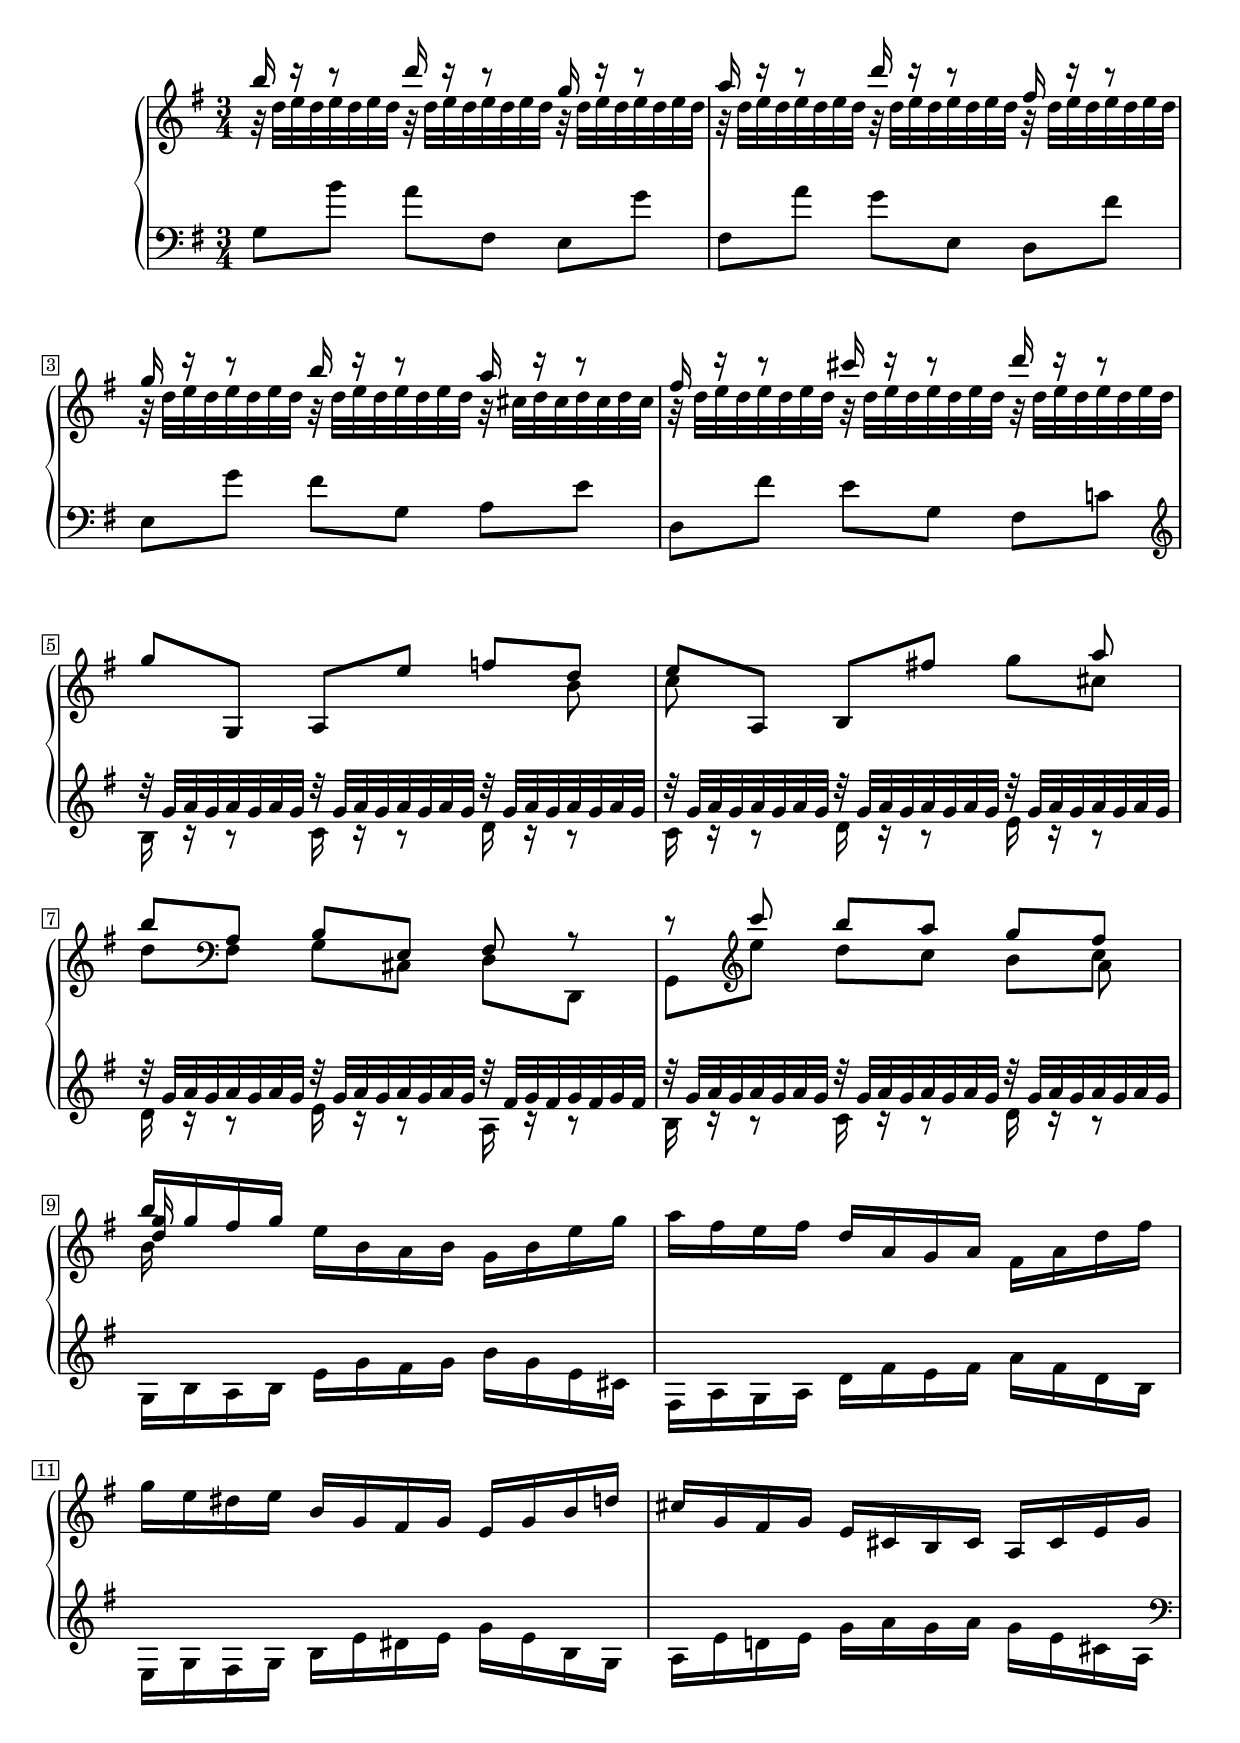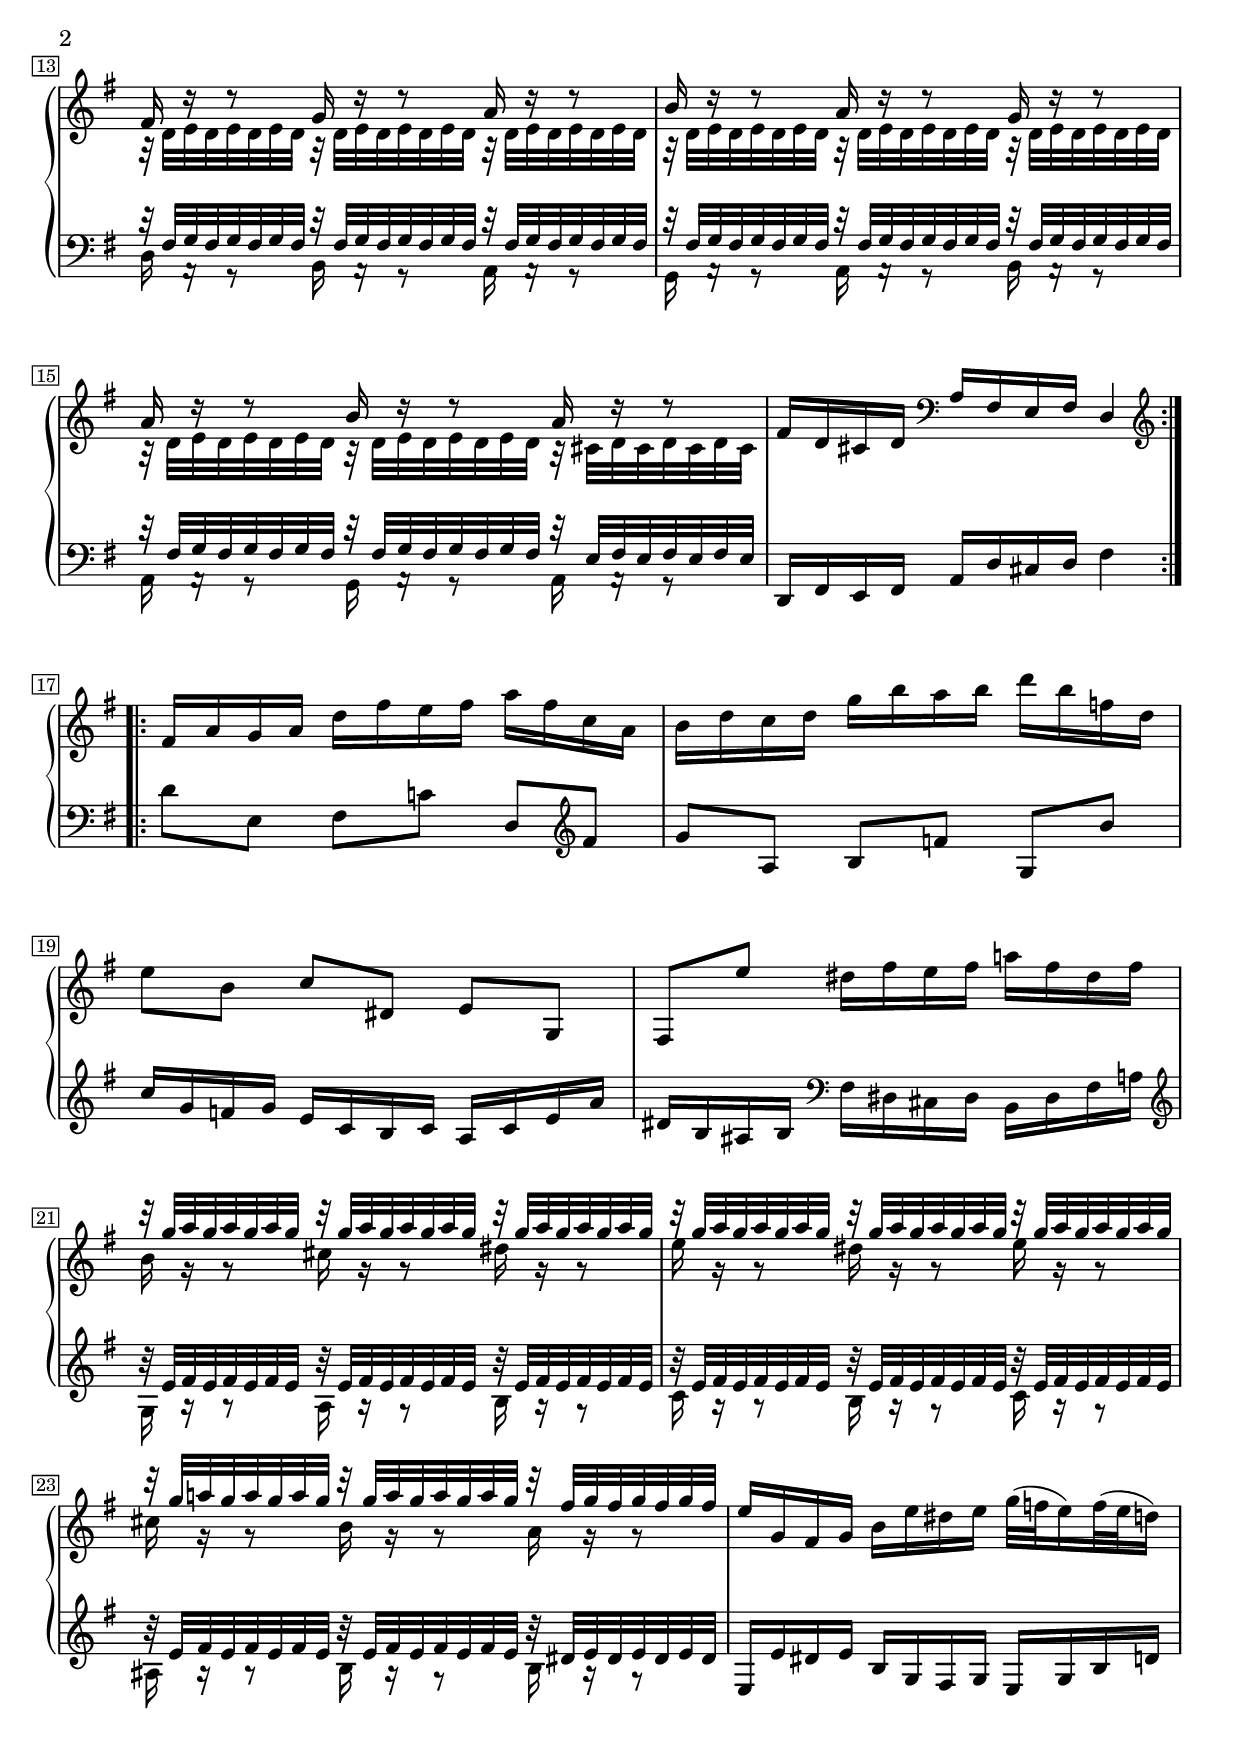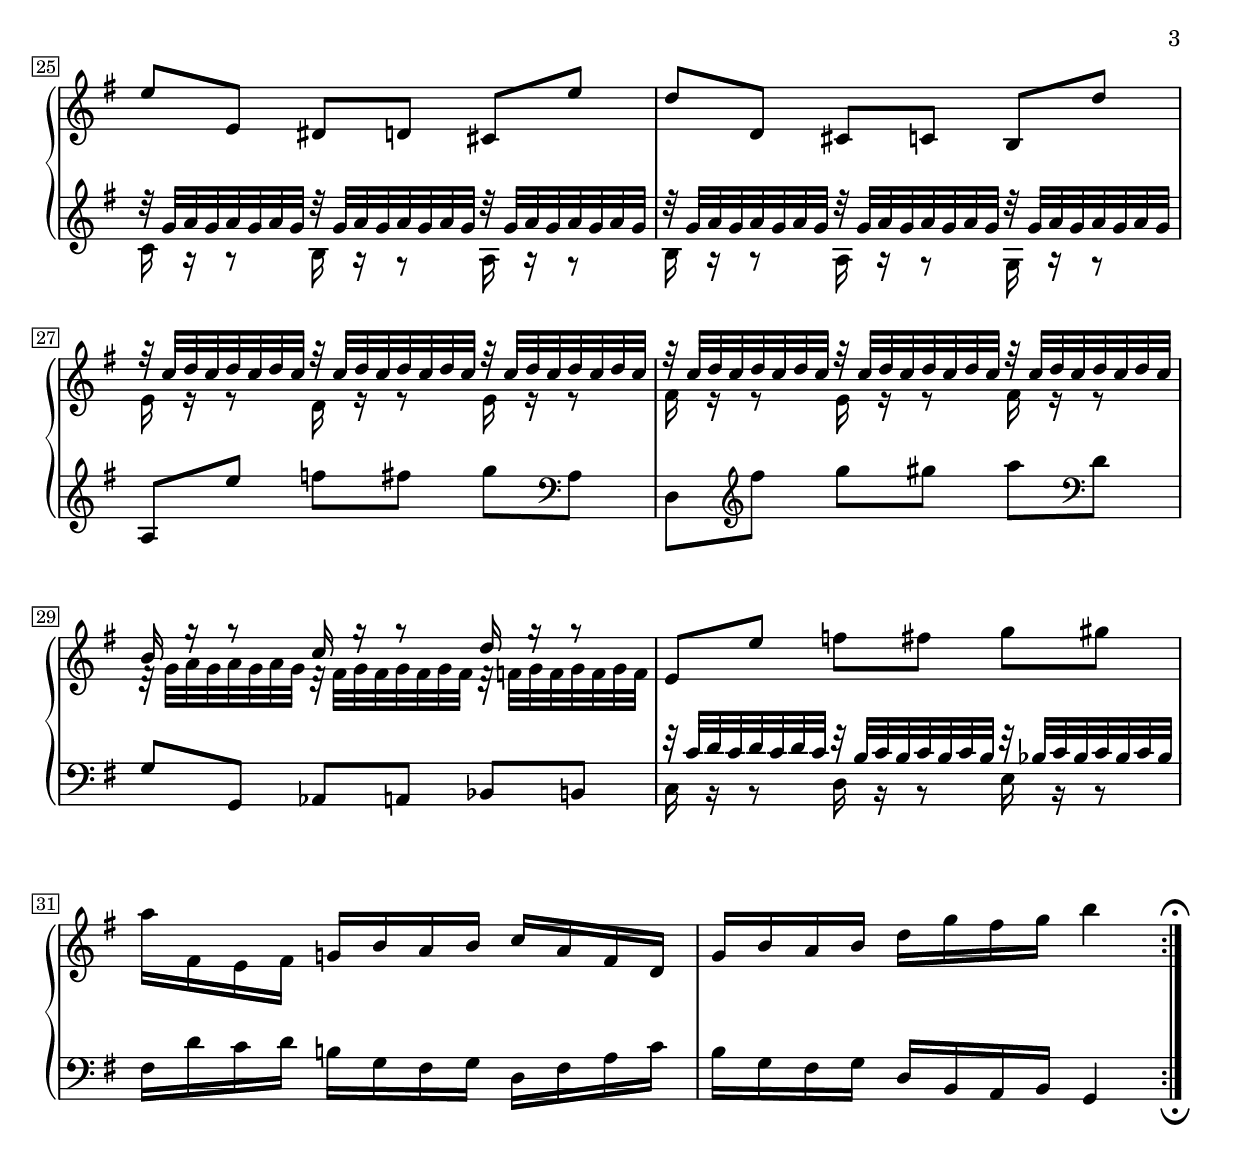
Global = {
  \key g \major
  \time 3/4
  \include "../global.ly"
}

Sopran = \context Voice = "one" \relative c'' {
  \voiceOne
  \label #'VariatioXXVIII
  \override MultiMeasureRest.staff-position = #0
  \override Rest.staff-position = #0
  \repeat volta 2 {
  %1
  | b'16 d\rest c8\rest d16 d\rest c8\rest g16 d'\rest c8\rest
  | a16 d\rest c8\rest d16 d\rest c8\rest fis,16 d'\rest c8\rest
  | g16 d'\rest c8\rest b16 d\rest c8\rest a16 d\rest c8\rest
  | fis,16 d'\rest c8\rest cis16 d\rest c8\rest d16 d\rest c8\rest
  %5
  | g[ g,,] a[ e''] f[ d]
  | e[ a,,] b[ fis''] s a
  | b[ \clef "bass" a,,] b[ e,] fis a\rest
  | d\rest \clef "treble" c'' b[ a]
    << { g fis } \\ { s \once\override NoteColumn.force-hshift = #0.5 a, } >>
  | << {
      \override Beam.positions = #'(7.2 . 6)
      b'16[ g fis g ]
    } \\ {
      \stemUp \once\override NoteColumn.force-hshift = #0.8 <d g>16 s8.
    } >>
    \stemNeutral e16[ b a b] g[ b e g]
  %10
  | a[ fis e fis] d[ a g a] fis[ a d fis]
  | g[ e dis e] b[ g fis g] e[ g b d]
  | cis[ g fis g] e[ cis b cis] a[ cis e g]
  | \stemUp fis16 d'\rest d8\rest g,16 d'\rest d8\rest a16 d\rest d8\rest
  | b16 d\rest d8\rest a16 d\rest d8\rest g,16 d'\rest d8\rest
  %15
  | a16 d\rest d8\rest b16 d\rest d8\rest a16 d\rest d8\rest
  | fis,16[ d cis d] \clef "bass" a[ fis e fis] d4 \clef "treble"
  }
  \break
  \repeat volta 2 {
  | \stemNeutral fis'16[ a g a] d[ fis e fis] a[ fis c a]
  | b[ d c d] g[ b a b] d[ b f d]
  | e8[ b] c[ dis,] e[ g,]
  %20
  | fis[ e''] dis16[ fis e fis] a[ fis dis fis]
  | \stemUp
    \repeat unfold 3 { c'32\rest g[ a g a g a g] }
  | \repeat unfold 3 { c32\rest g[ a g a g a g] }
  | \repeat unfold 2 { c32\rest g[ a g a g a g] } c32\rest fis,[ g fis g fis g fis]
  | \stemNeutral
    e16[ g, fis g] b[ e dis e] g32[ (f e16) f32( e d16)]
  %25
  | e8[ e,] dis[ d] cis[ e']
  | d[ d,] cis[ c] b[ d']
  | \stemUp
    \repeat unfold 3 { f32\rest c[ d c d c d c] }
  | \repeat unfold 3 { f32\rest c[ d c d c d c] }
  | b16 g'\rest g8\rest c,16 g'\rest g8\rest d16 g\rest g8\rest
  %30
  | \stemNeutral e,[ e'] f[ fis] g[ gis]
  | a16[ fis, e fis] g![ b a b] c[ a fis d]
  | g[ b a b] d[ g fis g] b4
    \override Score.TextMark.self-alignment-X = #CENTER
    \textEndMark \markup { \musicglyph "scripts.ufermata" }
  }
  \fine
}

Alto = \context Voice = "two" \relative c' {
  \voiceTwo
  \override MultiMeasureRest.staff-position = #-4
  \override Rest.staff-position = #0
  \repeat volta 2 {
  %1
  | \repeat unfold 3 { g'32\rest d'[ e d e d e d] }
  | \repeat unfold 3 { g,\rest d'[ e d e d e d] }
  | \repeat unfold 2 { g,\rest d'[ e d e d e d] } g,\rest cis[ d cis d cis d cis]
  | \repeat unfold 3 { g\rest d'[ e d e d e d] }
  %5
  | s2 s8 b
  | c s4. g'8[ cis,]
  | d \clef "bass" fis,, g[ cis,] d[ d,]
  | g[ e'''] d[ c] b[ c]
  | b16 s8. s2
  %10
  | s2.*3
  | \repeat unfold 3 { g,32\rest d'[ e d e d e d] }
  | \repeat unfold 3 { g,32\rest d'[ e d e d e d] }
  %15
  | \repeat unfold 2 { a32\rest d[ e d e d e d] } a32\rest cis[ d cis d cis d cis]
  | s2.
  }
  \repeat volta 2 {
  | s2.*4
  %21
  | b'16 g\rest g8\rest cis16 g\rest g8\rest dis'16 g,\rest g8\rest
  | e'16 g,\rest g8\rest dis'16 g,\rest g8\rest e'16 g,\rest g8\rest
  | cis16 g\rest g8\rest b16 g\rest g8\rest a16 g\rest g8\rest
  | s2.*3
  %27
  | e16 e\rest e8\rest d16 e\rest e8\rest e16 e\rest e8\rest
  | fis16 e\rest e8\rest e16 e\rest e8\rest fis16 e\rest e8\rest
  | d32\rest g[ a g a g a g] d32\rest fis[ g fis g fis g fis] d32\rest f[ g f g f g f]
  %30
  | s2.*3
  }
}

Tenor = \context Voice = "three" \relative c' {
  \voiceThree
  \override MultiMeasureRest.staff-position = #0
  \override Rest.staff-position = #0
  \repeat volta 2 {
  %1
  | s2.*4
  %5
  | \repeat unfold 3 { d'32\rest g,[ a g a g a g] }
  | \repeat unfold 3 { d'32\rest g,[ a g a g a g] }
  | \repeat unfold 2 { d'32\rest g,[ a g a g a g] } d'32\rest fis,[ g fis g fis g fis]
  | \repeat unfold 3 { d'32\rest g,[ a g a g a g] }
  | s2.*4
  %13
  | \repeat unfold 3 { c,32\rest fis,[ g fis g fis g fis] }
  | \repeat unfold 3 { c'32\rest fis,[ g fis g fis g fis] }
  | \repeat unfold 2 { c'32\rest fis,[ g fis g fis g fis] } c'32\rest e,[ fis e fis e fis e]
  | s2.
  }
  \repeat volta 2 {
  | s2.*4
  %21
  | \repeat unfold 3 { b''32\rest e,[ fis e fis e fis e] }
  | \repeat unfold 3 { b'32\rest e,[ fis e fis e fis e] }
  | \repeat unfold 2 { b'32\rest e,[ fis e fis e fis e] } b'32\rest dis,[ e dis e dis e dis]
  | s2.
  %25
  | \repeat unfold 3 { d'32\rest g,[ a g a g a g] }
  | \repeat unfold 3 { d'32\rest g,[ a g a g a g] }
  | s2.*3
  %30
  | e32\rest c[ d c d c d c] e\rest b[ c b c b c b] e\rest bes[ c bes c bes c bes]
  | s2.*2
  }
  \fine
}

Bass = \context Voice = "four" \relative c' {
  \voiceFour
  \override MultiMeasureRest.staff-position = #0
  \override Rest.staff-position = #0
  \repeat volta 2 {
  %1
  | g8[ b'] a[ fis,] e[ g']
  | fis,[ a'] g[ e,] d[ fis']
  | e,[ g'] fis[ g,] a[ e']
  | d,[ fis'] e[ g,] fis[ c'] \clef "treble"
  %5
  | b16 c\rest b8\rest c16 c\rest b8\rest d16 c\rest b8\rest
  | c16 c\rest b8\rest d16 c\rest b8\rest e16 c\rest b8\rest
  | d16 c\rest b8\rest e16 c\rest b8\rest a16 c\rest b8\rest
  | b16 c\rest b8\rest c16 c\rest b8\rest d16 c\rest b8\rest
  | g16[ b a b] e[ g fis g] b[ g e cis]
  %10
  | fis,[ a g a] d[ fis e fis] a[ fis d b]
  | e,[ g fis g] b[ e dis e] g[ e b g]
  | a[ e' d e] g[ a g a] g[ e cis a] \clef "bass"
  | d,16 a\rest g8\rest b16 a\rest g8\rest a16 a\rest g8\rest
  | g16 a\rest g8\rest a16 a\rest g8\rest b16 a\rest g8\rest
  %15
  | a16 a\rest g8\rest g16 a\rest g8\rest a16 a\rest g8\rest
  | \stemNeutral d16[ fis e fis] a[ d cis d] fis4
  }
  \repeat volta 2 {
  | d'8[ e,] fis[ c'] d,[ \clef "treble" fis']
  | g[ a,] b[ f'] g,[ b']
  | c16[ g f g] e[ c b c] a[ c e a]
  %20
  | dis,[b ais b] \clef "bass" fis[ dis cis dis] b[ dis fis a] \clef "treble"
  | \stemDown
    g16 a\rest a8\rest a16 a\rest g8\rest b16 a\rest g8\rest
  | c16 a\rest a8\rest b16 a\rest g8\rest c16 a\rest g8\rest
  | ais16 a\rest a8\rest b16 a\rest g8\rest b16 a\rest g8\rest
  | \stemNeutral e16[ e' dis e] b[ g fis g] e[ g b d]
  %25
  | \stemDown
    c16 a\rest a8\rest b16 a\rest g8\rest a16 a\rest g8\rest
  | b16 a\rest a8\rest a16 a\rest g8\rest g16 a\rest g8\rest
  | \stemNeutral a8 [ e''] f[ fis] g[ \clef "bass" a,,]
  | d,[ \clef "treble" fis''] g[ gis] a[ \clef "bass" d,,]
  | g,[ g,] as[ a] bes[ b]
  %30
  | \stemDown c16 b\rest b8\rest d16 b\rest b8\rest e16 b\rest b8\rest
  | fis'16[ d' c d ] b[ g fis g] d[ fis a c]
  | \stemNeutral b[ g fis g] d[ b a b ] g4
    \tweak direction #DOWN
    \textEndMark \markup { \musicglyph "scripts.dfermata" }
  }
  \fine
}

\score {
  \new PianoStaff
  <<
    \accidentalStyle Score.piano
    \context Staff = "upper" <<
      \set Staff.midiInstrument = #"acoustic grand"
      \Global
      \clef treble
      \Sopran
      \Alto
    >>
    \context Staff = "lower" <<
      \set Staff.midiInstrument = #"acoustic grand"
      \Global
      \clef bass
      \Tenor
      \Bass
    >>
  >>
  \header {
    composer = ##f % "Johann Sebastian Bach"
    opus = ##f % "BWV 988"
    title = \markup { \smallCaps "Variatio 28 a 2 Clav." }
    subtitle = ##f
    subsubtitle = ##f
  }
  \layout {
    \context {
      \PianoStaff
      \override StaffGrouper.staff-staff-spacing.padding = #3
      \override StaffGrouper.staff-staff-spacing.basic-distance = #2
    }
  }
  \midi { \tempo 4=100 }
}
